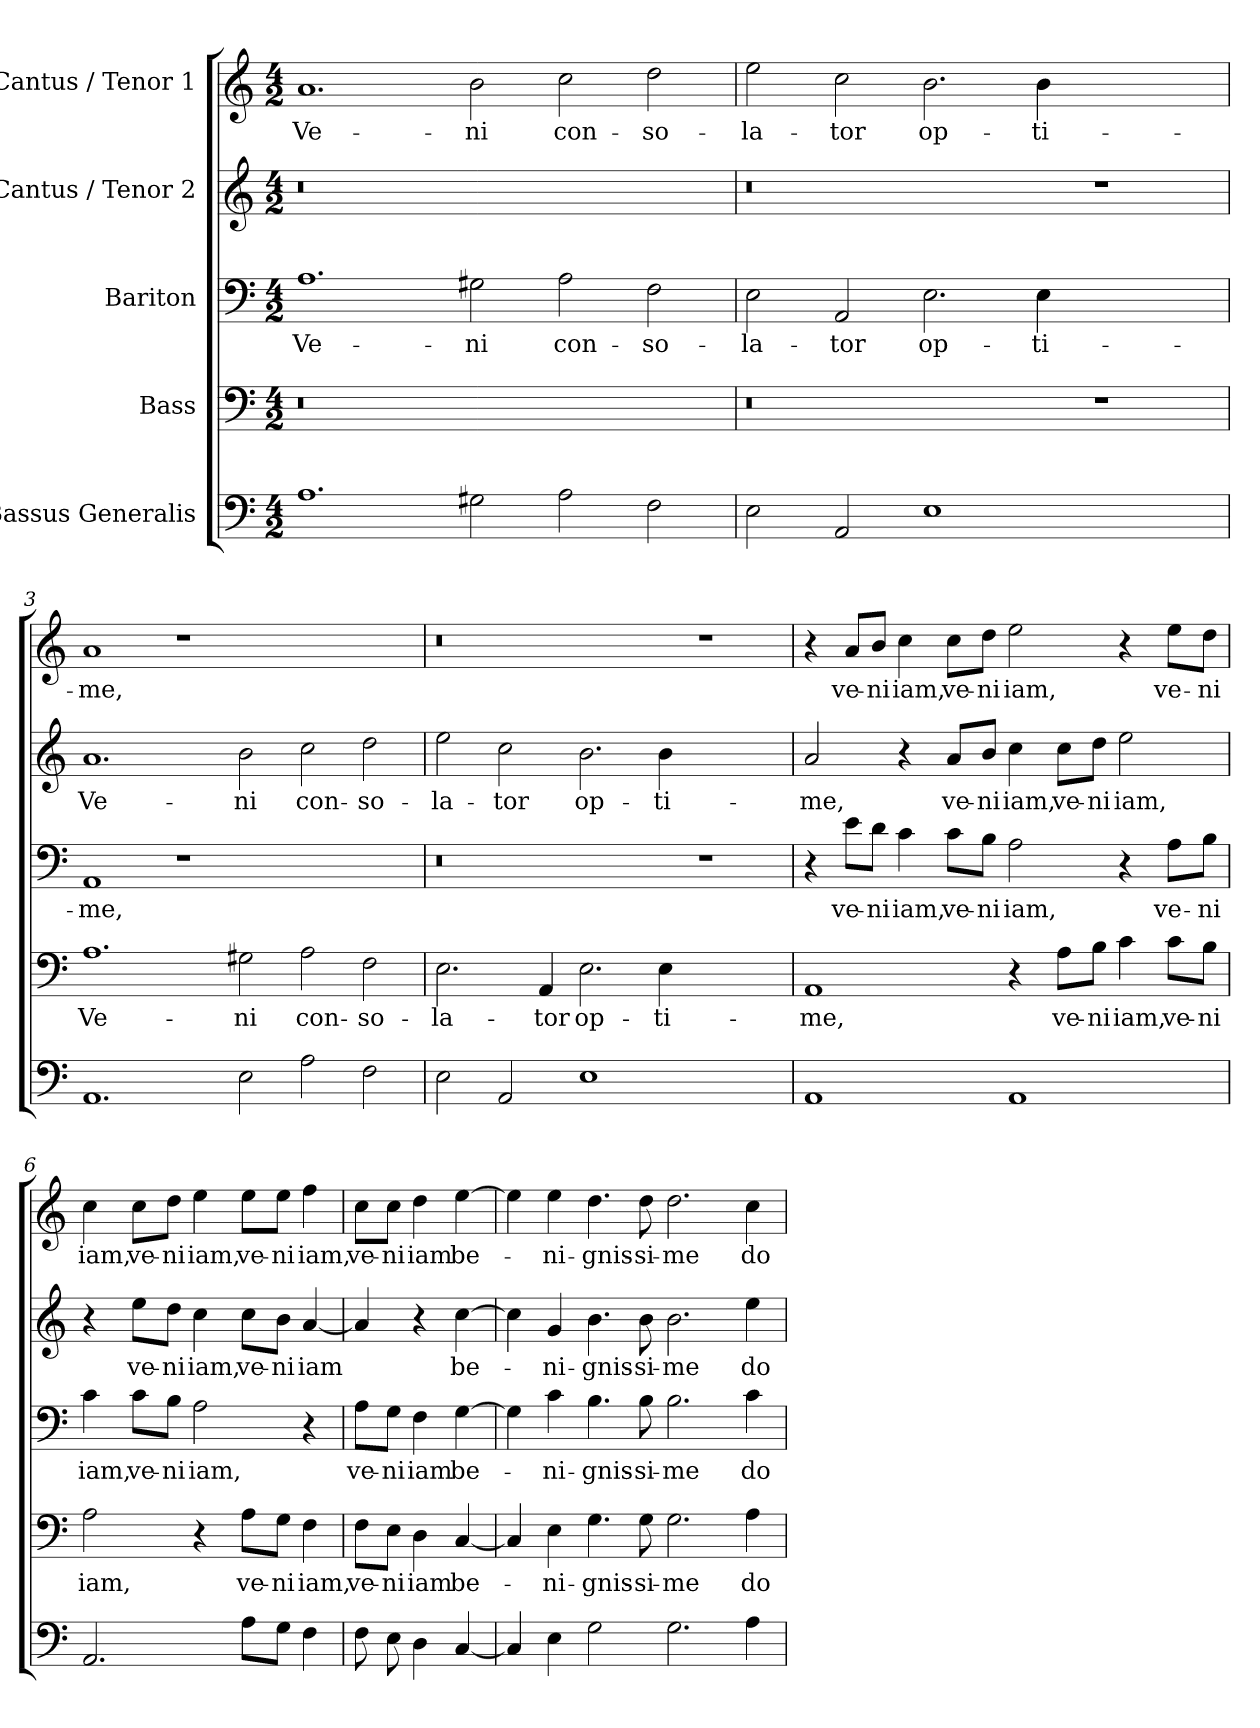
**kern	**kern	**text	**kern	**text	**kern	**text	**kern	**text
*part5	*part4	*part4	*part3	*part3	*part2	*part2	*part1	*part1
*staff5	*staff4	*staff4	*staff3	*staff3	*staff2	*staff2	*staff1	*staff1
*I"Bassus Generalis	*I"Bass	*	*I"Bariton	*	*I"Cantus / Tenor 2	*	*I"Cantus / Tenor 1	*
*clefF4	*clefF4	*	*clefF4	*	*clefG2	*	*clefG2	*
*k[]	*k[]	*	*k[]	*	*k[]	*	*k[]	*
*M4/2	*M4/2	*	*M4/2	*	*M4/2	*	*M4/2	*
=1	=1	=1	=1	=1	=1	=1	=1	=1
1.A	0r	.	1.A	Ve-	0r	.	1.a	Ve-
2G#X\	.	.	2G#X\	-ni	.	.	2b\	-ni
2A\	1ryy	.	2A\	con-	1ryy	.	2cc\	con-
2F\	.	.	2F\	-so-	.	.	2dd\	-so-
=2	=2	=2	=2	=2	=2	=2	=2	=2
2E\	0r	.	2E\	-la-	0r	.	2ee\	-la-
2AA/	.	.	2AA/	-tor	.	.	2cc\	-tor
1E	.	.	2.E\	op-	.	.	2.b\	op-
.	.	.	4E\	-ti-	.	.	4b\	-ti-
1ryy	1r	.	1ryy	.	1r	.	1ryy	.
=3	=3	=3	=3	=3	=3	=3	=3	=3
1.AA	1.A	Ve-	1AA	-me,	1.a	Ve-	1a	-me,
.	.	.	1r	.	.	.	1r	.
2E\	2G#X\	-ni	.	.	2b\	-ni	.	.
2A\	2A\	con-	1ryy	.	2cc\	con-	1ryy	.
2F\	2F\	-so-	.	.	2dd\	-so-	.	.
=4	=4	=4	=4	=4	=4	=4	=4	=4
2E\	2.E\	-la-	0r	.	2ee\	-la-	0r	.
2AA/	.	.	.	.	2cc\	-tor	.	.
.	4AA/	-tor	.	.	.	.	.	.
1E	2.E\	op-	.	.	2.b\	op-	.	.
.	4E\	-ti-	.	.	4b\	-ti-	.	.
1ryy	1ryy	.	1r	.	1ryy	.	1r	.
!!LO:LB:g=z
=5	=5	=5	=5	=5	=5	=5	=5	=5
1AA	1AA	-me,	4r	.	2a/	-me,	4r	.
.	.	.	8e\L	ve-	.	.	8a/L	ve-
.	.	.	8d\J	-ni	.	.	8b/J	-ni
.	.	.	4c\	iam,	4r	.	4cc\	iam,
.	.	.	8c\L	ve-	8a/L	ve-	8cc\L	ve-
.	.	.	8B\J	-ni	8b/J	-ni	8dd\J	-ni
1AA	4r	.	2A\	iam,	4cc\	iam,	2ee\	iam,
.	8A\L	ve-	.	.	8cc\L	ve-	.	.
.	8B\J	-ni	.	.	8dd\J	-ni	.	.
.	4c\	iam,	4r	.	2ee\	iam,	4r	.
.	8c\L	ve-	8A\L	ve-	.	.	8ee\L	ve-
.	8B\J	-ni	8B\J	-ni	.	.	8dd\J	-ni
=6	=6	=6	=6	=6	=6	=6	=6	=6
2.AA/	2A\	iam,	4c\	iam,	4r	.	4cc\	iam,
.	.	.	8c\L	ve-	8ee\L	ve-	8cc\L	ve-
.	.	.	8B\J	-ni	8dd\J	-ni	8dd\J	-ni
.	4r	.	2A\	iam,	4cc\	iam,	4ee\	iam,
8A\L	8A\L	ve-	.	.	8cc\L	ve-	8ee\L	ve-
8G\J	8G\J	-ni	.	.	8b\J	-ni	8ee\J	-ni
4F\	4F\	iam,	4r	.	[4a/	iam	4ff\	iam,
!!LO:PB:g=z
=6X1	=6X1	=6X1	=6X1	=6X1	=6X1	=6X1	=6X1	=6X1
8F\	8F\L	ve-	8A\L	ve-	4a/]	.	8cc\L	ve-
8E\	8E\J	-ni	8G\J	-ni	.	.	8cc\J	-ni
4D\	4D\	iam	4F\	iam	4r	.	4dd\	iam
[4C/	[4C/	be-	[4G\	be-	[4cc\	be-	[4ee\	be-
=7	=7	=7	=7	=7	=7	=7	=7	=7
4C/]	4C/]	.	4G\]	.	4cc\]	.	4ee\]	.
4E\	4E\	-ni-	4c\	-ni-	4g/	-ni-	4ee\	-ni-
2G\	4.G\	-gnis-	4.B\	-gnis-	4.b\	-gnis-	4.dd\	-gnis-
.	8G\	-si-	8B\	-si-	8b\	-si-	8dd\	-si-
2.G\	2.G\	-me	2.B\	-me	2.b\	-me	2.dd\	-me
4A\	4A\	do-	4c\	do-	4ee\	do-	4cc\	do-
=	=	=	=	=	=	=	=	=
*-	*-	*-	*-	*-	*-	*-	*-	*-
